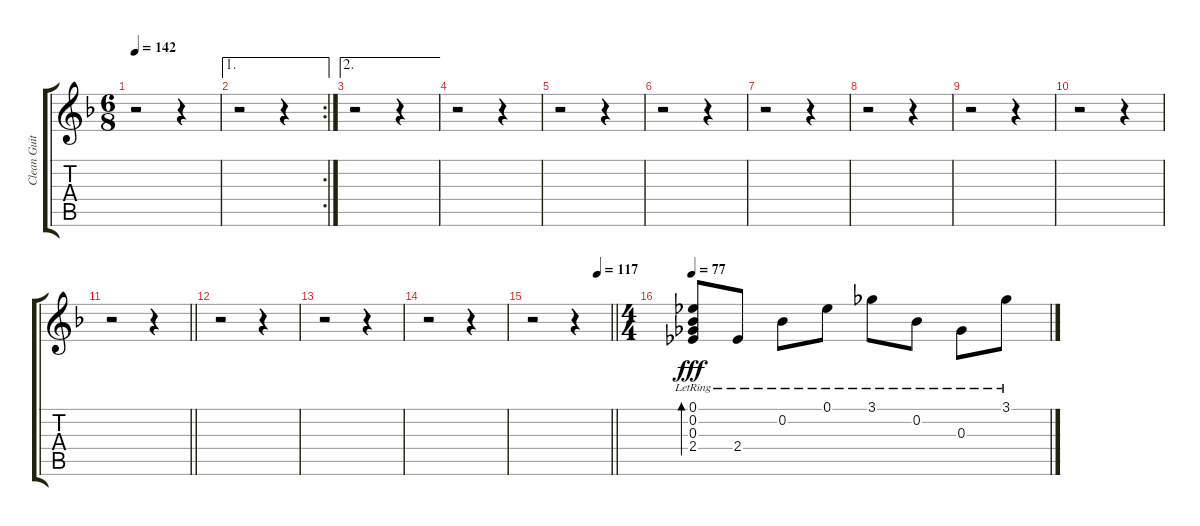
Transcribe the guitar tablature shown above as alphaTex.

\track ("Clean Guitar" "Clean Guit") {instrument electricguitarclean}
\staff {score tabs}
\tuning (Eb4 Bb3 Gb3 Db3 Ab2 Eb2) {hide}
\ts (6 8)
\tempo 142
\clef g2
\ks f
r.2{dy mf} r.4 |
\ae 1
\rc 2
r.2 r.4 |
\ae 2
r.2 r.4 |
r.2 r.4 |
r.2 r.4 |
r.2 r.4 |
r.2 r.4 |
r.2 r.4 |
r.2 r.4 |
r.2 r.4 |
\barLineRight lightlight
r.2 r.4 |
r.2 r.4 |
r.2 r.4 |
r.2 r.4 |
\tempo (117 0.8333333333333334)
\barLineRight lightlight
r.2 r.4 |
\ts (4 4)
\tempo 77
(0.1{lr} 0.2{lr} 0.3{lr} 2.4{lr}).8{bd 30 dy fff} 2.4{lr}.8 0.2{lr}.8 0.1{lr}.8 3.1{lr}.8 0.2{lr}.8 0.3{lr}.8 3.1{lr}.8
